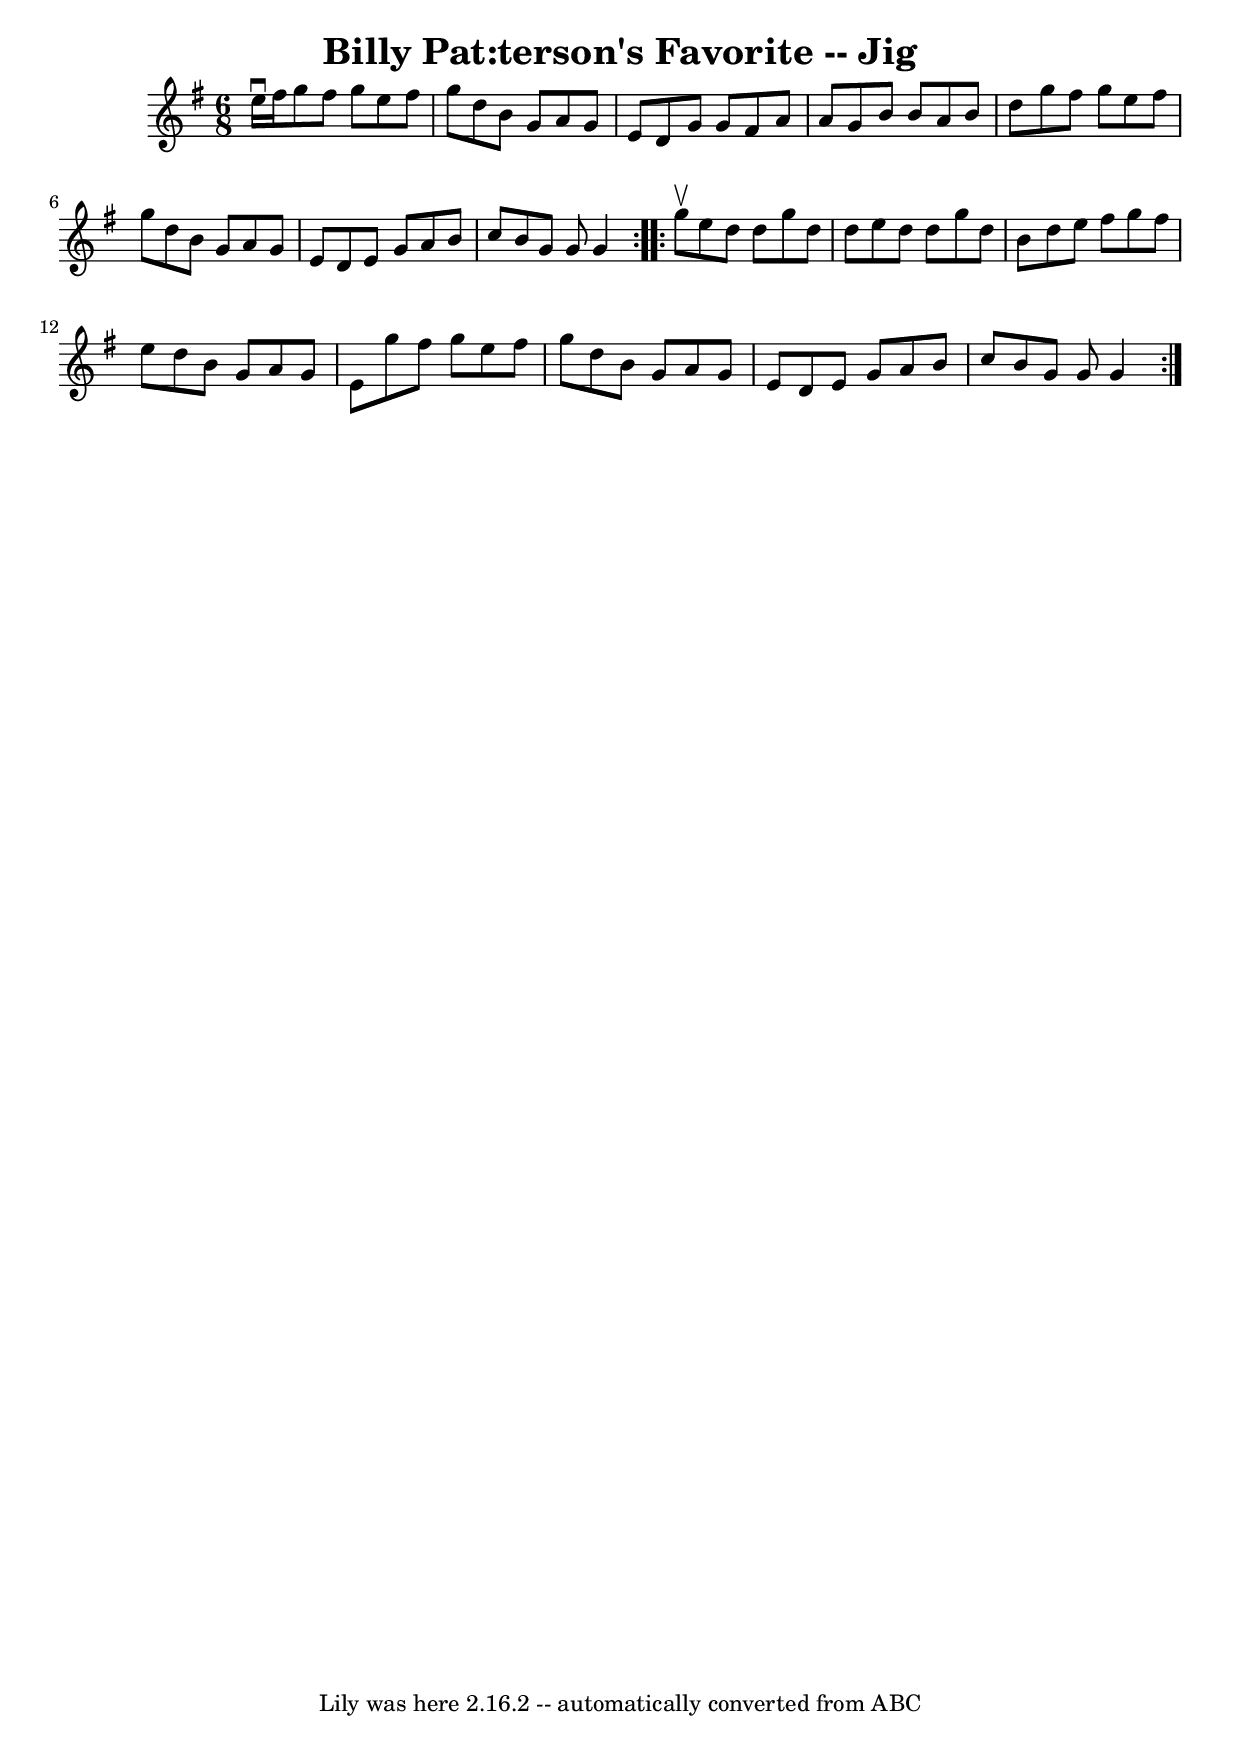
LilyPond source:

\version "2.16.2"
\include "Mammoth.ily"
\header {
  %% book = "Ryan's Mammoth Collection"
  crossRefNumber = "1"
  footnotes = "\\\\83 422"
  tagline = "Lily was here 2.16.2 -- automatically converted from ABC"
  title = "Billy Pat:terson's Favorite -- Jig"

}
voicedefault =  {



  \repeat volta 2 {

    \time 6/8 
    \key g \major
    e''16^\downbow fis''16  |
    g''8    
    fis''8 g''8 e''8 fis''8 g''8    |
    d''8 b'8 g'8    
    a'8 g'8 e'8    |
    d'8 g'8 g'8 fis'8 a'8 a'8     |
    g'8 b'8 b'8 a'8 b'8 d''8    |
    g''8    
    fis''8 g''8 e''8 fis''8 g''8    |
    d''8 b'8 g'8    
    a'8 g'8 e'8    |
    d'8 e'8 g'8 a'8 b'8 c''8     |
    b'8 g'8 g'8 g'4    
  }     
  \repeat volta 2 {
    g''8^\upbow  |
    e''8 d''8 d''8 g''8 d''8 d''8    |
    e''8    
    d''8 d''8 g''8 d''8 b'8    |
    d''8 e''8 fis''8    
    g''8 fis''8 e''8    |
    d''8 b'8 g'8 a'8 g'8 e'8     |
    g''8 fis''8 g''8 e''8 fis''8 g''8    |
    
    d''8 b'8 g'8 a'8 g'8 e'8    |
    d'8 e'8 g'8 a'8  
    b'8 c''8    |
    b'8 g'8 g'8 g'4    
  }   

}

\score{
  <<

    \context Staff="default"
    {
      \voicedefault 
      
    }

  >>
  \layout {
    
  }
  \midi {
  }

}
